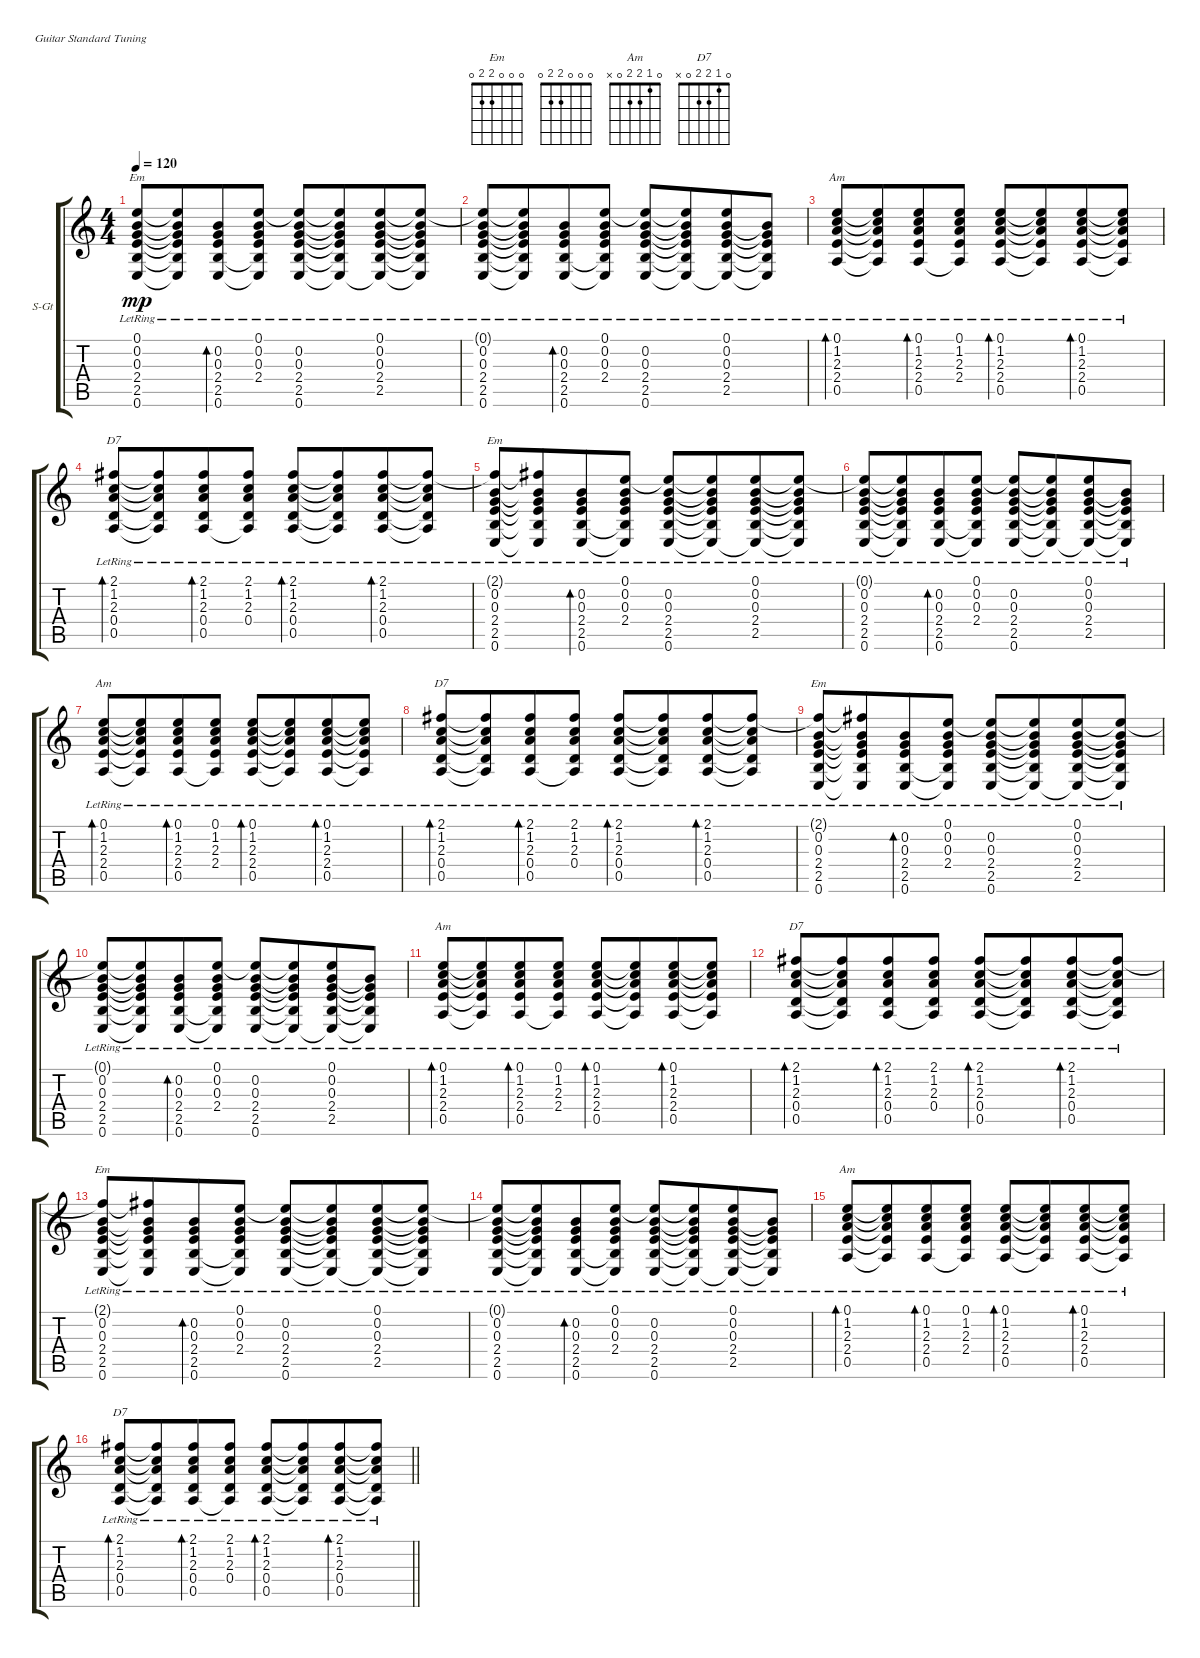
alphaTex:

\bracketExtendMode groupsimilarinstruments
\firstSystemTrackNameOrientation horizontal
\otherSystemsTrackNameOrientation horizontal
\track ("Гитара 1" "S-Gt") {instrument acousticguitarsteel}
\staff {score tabs}
\tuning (E4 B3 G3 D3 A2 E2)
\chord ("Em" 0 0 0 2 2 0)
\chord ("" 0 0 0 2 2 0)
\chord ("Am" 0 1 2 2 0 x)
\chord ("D7" 0 1 2 2 0 x)
\ts (4 4)
\tempo 120
\clef g2
\ks c
(0.2{lr} 0.3{lr} 2.4{lr} 2.5{lr} 0.6{lr} 0.1{lr t}).8{ch "Em" dy mp} (0.1{lr t} 0.2{lr t} 0.3{lr t} 2.4{lr t} 2.5{lr t} 0.6{lr t}).8{beam merge} (0.2{lr} 0.3{lr} 2.4{lr} 2.5{lr} 0.6{lr}).8{bd 120} (0.1{lr} 0.2{lr} 0.3{lr} 2.4{lr} 2.5{lr t} 0.6{lr t}).8 (0.1{lr t} 0.2{lr} 0.3{lr} 2.4{lr} 2.5{lr} 0.6{lr}).8{ch ""} (0.1{lr t} 0.2{lr t} 0.3{lr t} 2.4{lr t} 2.5{lr t} 0.6{lr t}).8{beam merge} (0.1 0.2{lr} 0.3{lr} 2.4{lr} 2.5{lr} 0.6{lr t}).8 (0.2{lr t} 0.3{lr t} 2.4{lr t} 2.5{lr t} 0.6{lr t} 0.1{t}).8 |
(0.2{lr} 0.3{lr} 2.4{lr} 2.5{lr} 0.6{lr} 0.1{t}).8{ch ""} (0.1{t} 0.2{lr t} 0.3{lr t} 2.4{lr t} 2.5{lr t} 0.6{lr t}).8{beam merge} (0.2{lr} 0.3{lr} 2.4{lr} 2.5{lr} 0.6{lr}).8{bd 120} (0.1{lr} 0.2{lr} 0.3{lr} 2.4{lr} 2.5{lr t} 0.6{lr t}).8 (0.1{lr t} 0.2{lr} 0.3{lr} 2.4{lr} 2.5{lr} 0.6{lr}).8{ch ""} (0.1{lr t} 0.2{lr t} 0.3{lr t} 2.4{lr t} 2.5{lr t} 0.6{lr t}).8{beam merge} (0.1 0.2{lr} 0.3{lr} 2.4{lr} 2.5{lr} 0.6{lr t}).8 (0.2{lr t} 0.3{lr t} 2.4{lr t} 2.5{lr t} 0.6{lr t}).8 |
(0.1{lr} 1.2{lr} 2.3{lr} 2.4{lr} 0.5{lr}).8{bd 120 ch "Am"} (0.1{lr t} 1.2{lr t} 2.3{lr t} 2.4{lr t} 0.5{lr t}).8{beam merge} (0.1{lr} 1.2{lr} 2.3{lr} 2.4{lr} 0.5{lr}).8{bd 120} (0.1{lr} 1.2{lr} 2.3{lr} 2.4{lr} 0.5{lr t}).8 (0.1{lr} 1.2{lr} 2.3{lr} 2.4{lr} 0.5{lr}).8{bd 120 ch ""} (0.1{lr t} 1.2{lr t} 2.3{lr t} 2.4{lr t} 0.5{lr t}).8{beam merge} (0.1{lr} 1.2{lr} 2.3{lr} 2.4{lr} 0.5{lr}).8{bd 120} (0.1{lr t} 1.2{lr t} 2.3{lr t} 2.4{lr t} 0.5{lr t}).8 |
(2.1{lr} 1.2{lr} 2.3{lr} 0.4{lr} 0.5{lr}).8{bd 120 ch "D7"} (2.1{lr t} 1.2{lr t} 2.3{lr t} 0.4{lr t} 0.5{lr t}).8{beam merge} (2.1{lr} 1.2{lr} 2.3{lr} 0.4{lr} 0.5{lr}).8{bd 120} (2.1{lr} 1.2{lr} 2.3{lr} 0.4{lr} 0.5{lr t}).8 (2.1{lr} 1.2{lr} 2.3{lr} 0.4{lr} 0.5{lr}).8{bd 120 ch ""} (2.1{lr t} 1.2{lr t} 2.3{lr t} 0.4{lr t} 0.5{lr t}).8{beam merge} (2.1{lr} 1.2{lr} 2.3{lr} 0.4{lr} 0.5{lr}).8{bd 120} (2.1{lr t} 1.2{lr t} 2.3{lr t} 0.4{lr t} 0.5{lr t}).8 |
(0.2{lr} 0.3{lr} 2.4{lr} 2.5{lr} 0.6{lr} 2.1{lr t}).8{ch "Em"} (2.1{lr t} 0.2{lr t} 0.3{lr t} 2.4{lr t} 2.5{lr t} 0.6{lr t}).8{beam merge} (0.2{lr} 0.3{lr} 2.4{lr} 2.5{lr} 0.6{lr}).8{bd 120} (0.1{lr} 0.2{lr} 0.3{lr} 2.4{lr} 2.5{lr t} 0.6{lr t}).8 (0.1{lr t} 0.2{lr} 0.3{lr} 2.4{lr} 2.5{lr} 0.6{lr}).8{ch ""} (0.1{lr t} 0.2{lr t} 0.3{lr t} 2.4{lr t} 2.5{lr t} 0.6{lr t}).8{beam merge} (0.1 0.2{lr} 0.3{lr} 2.4{lr} 2.5{lr} 0.6{lr t}).8 (0.2{lr t} 0.3{lr t} 2.4{lr t} 2.5{lr t} 0.6{lr t} 0.1{t}).8 |
(0.2{lr} 0.3{lr} 2.4{lr} 2.5{lr} 0.6{lr} 0.1{t}).8{ch ""} (0.1{t} 0.2{lr t} 0.3{lr t} 2.4{lr t} 2.5{lr t} 0.6{lr t}).8{beam merge} (0.2{lr} 0.3{lr} 2.4{lr} 2.5{lr} 0.6{lr}).8{bd 120} (0.1{lr} 0.2{lr} 0.3{lr} 2.4{lr} 2.5{lr t} 0.6{lr t}).8 (0.1{lr t} 0.2{lr} 0.3{lr} 2.4{lr} 2.5{lr} 0.6{lr}).8{ch ""} (0.1{lr t} 0.2{lr t} 0.3{lr t} 2.4{lr t} 2.5{lr t} 0.6{lr t}).8{beam merge} (0.1 0.2{lr} 0.3{lr} 2.4{lr} 2.5{lr} 0.6{lr t}).8 (0.2{lr t} 0.3{lr t} 2.4{lr t} 2.5{lr t} 0.6{lr t}).8 |
(0.1{lr} 1.2{lr} 2.3{lr} 2.4{lr} 0.5{lr}).8{bd 120 ch "Am"} (0.1{lr t} 1.2{lr t} 2.3{lr t} 2.4{lr t} 0.5{lr t}).8{beam merge} (0.1{lr} 1.2{lr} 2.3{lr} 2.4{lr} 0.5{lr}).8{bd 120} (0.1{lr} 1.2{lr} 2.3{lr} 2.4{lr} 0.5{lr t}).8 (0.1{lr} 1.2{lr} 2.3{lr} 2.4{lr} 0.5{lr}).8{bd 120 ch ""} (0.1{lr t} 1.2{lr t} 2.3{lr t} 2.4{lr t} 0.5{lr t}).8{beam merge} (0.1{lr} 1.2{lr} 2.3{lr} 2.4{lr} 0.5{lr}).8{bd 120} (0.1{lr t} 1.2{lr t} 2.3{lr t} 2.4{lr t} 0.5{lr t}).8 |
(2.1{lr} 1.2{lr} 2.3{lr} 0.4{lr} 0.5{lr}).8{bd 120 ch "D7"} (2.1{lr t} 1.2{lr t} 2.3{lr t} 0.4{lr t} 0.5{lr t}).8{beam merge} (2.1{lr} 1.2{lr} 2.3{lr} 0.4{lr} 0.5{lr}).8{bd 120} (2.1{lr} 1.2{lr} 2.3{lr} 0.4{lr} 0.5{lr t}).8 (2.1{lr} 1.2{lr} 2.3{lr} 0.4{lr} 0.5{lr}).8{bd 120 ch ""} (2.1{lr t} 1.2{lr t} 2.3{lr t} 0.4{lr t} 0.5{lr t}).8{beam merge} (2.1{lr} 1.2{lr} 2.3{lr} 0.4{lr} 0.5{lr}).8{bd 120} (2.1{lr t} 1.2{lr t} 2.3{lr t} 0.4{lr t} 0.5{lr t}).8 |
(0.2{lr} 0.3{lr} 2.4{lr} 2.5{lr} 0.6{lr} 2.1{lr t}).8{ch "Em"} (2.1{lr t} 0.2{lr t} 0.3{lr t} 2.4{lr t} 2.5{lr t} 0.6{lr t}).8{beam merge} (0.2{lr} 0.3{lr} 2.4{lr} 2.5{lr} 0.6{lr}).8{bd 120} (0.1{lr} 0.2{lr} 0.3{lr} 2.4{lr} 2.5{lr t} 0.6{lr t}).8 (0.1{lr t} 0.2{lr} 0.3{lr} 2.4{lr} 2.5{lr} 0.6{lr}).8{ch ""} (0.1{lr t} 0.2{lr t} 0.3{lr t} 2.4{lr t} 2.5{lr t} 0.6{lr t}).8{beam merge} (0.1 0.2{lr} 0.3{lr} 2.4{lr} 2.5{lr} 0.6{lr t}).8 (0.2{lr t} 0.3{lr t} 2.4{lr t} 2.5{lr t} 0.6{lr t} 0.1{t}).8 |
(0.2{lr} 0.3{lr} 2.4{lr} 2.5{lr} 0.6{lr} 0.1{t}).8{ch ""} (0.1{t} 0.2{lr t} 0.3{lr t} 2.4{lr t} 2.5{lr t} 0.6{lr t}).8{beam merge} (0.2{lr} 0.3{lr} 2.4{lr} 2.5{lr} 0.6{lr}).8{bd 120} (0.1{lr} 0.2{lr} 0.3{lr} 2.4{lr} 2.5{lr t} 0.6{lr t}).8 (0.1{lr t} 0.2{lr} 0.3{lr} 2.4{lr} 2.5{lr} 0.6{lr}).8{ch ""} (0.1{lr t} 0.2{lr t} 0.3{lr t} 2.4{lr t} 2.5{lr t} 0.6{lr t}).8{beam merge} (0.1 0.2{lr} 0.3{lr} 2.4{lr} 2.5{lr} 0.6{lr t}).8 (0.2{lr t} 0.3{lr t} 2.4{lr t} 2.5{lr t} 0.6{lr t}).8 |
(0.1{lr} 1.2{lr} 2.3{lr} 2.4{lr} 0.5{lr}).8{bd 120 ch "Am"} (0.1{lr t} 1.2{lr t} 2.3{lr t} 2.4{lr t} 0.5{lr t}).8{beam merge} (0.1{lr} 1.2{lr} 2.3{lr} 2.4{lr} 0.5{lr}).8{bd 120} (0.1{lr} 1.2{lr} 2.3{lr} 2.4{lr} 0.5{lr t}).8 (0.1{lr} 1.2{lr} 2.3{lr} 2.4{lr} 0.5{lr}).8{bd 120 ch ""} (0.1{lr t} 1.2{lr t} 2.3{lr t} 2.4{lr t} 0.5{lr t}).8{beam merge} (0.1{lr} 1.2{lr} 2.3{lr} 2.4{lr} 0.5{lr}).8{bd 120} (0.1{lr t} 1.2{lr t} 2.3{lr t} 2.4{lr t} 0.5{lr t}).8 |
(2.1{lr} 1.2{lr} 2.3{lr} 0.4{lr} 0.5{lr}).8{bd 120 ch "D7"} (2.1{lr t} 1.2{lr t} 2.3{lr t} 0.4{lr t} 0.5{lr t}).8{beam merge} (2.1{lr} 1.2{lr} 2.3{lr} 0.4{lr} 0.5{lr}).8{bd 120} (2.1{lr} 1.2{lr} 2.3{lr} 0.4{lr} 0.5{lr t}).8 (2.1{lr} 1.2{lr} 2.3{lr} 0.4{lr} 0.5{lr}).8{bd 120 ch ""} (2.1{lr t} 1.2{lr t} 2.3{lr t} 0.4{lr t} 0.5{lr t}).8{beam merge} (2.1{lr} 1.2{lr} 2.3{lr} 0.4{lr} 0.5{lr}).8{bd 120} (2.1{lr t} 1.2{lr t} 2.3{lr t} 0.4{lr t} 0.5{lr t}).8 |
(0.2{lr} 0.3{lr} 2.4{lr} 2.5{lr} 0.6{lr} 2.1{lr t}).8{ch "Em"} (2.1{lr t} 0.2{lr t} 0.3{lr t} 2.4{lr t} 2.5{lr t} 0.6{lr t}).8{beam merge} (0.2{lr} 0.3{lr} 2.4{lr} 2.5{lr} 0.6{lr}).8{bd 120} (0.1{lr} 0.2{lr} 0.3{lr} 2.4{lr} 2.5{lr t} 0.6{lr t}).8 (0.1{lr t} 0.2{lr} 0.3{lr} 2.4{lr} 2.5{lr} 0.6{lr}).8{ch ""} (0.1{lr t} 0.2{lr t} 0.3{lr t} 2.4{lr t} 2.5{lr t} 0.6{lr t}).8{beam merge} (0.1 0.2{lr} 0.3{lr} 2.4{lr} 2.5{lr} 0.6{lr t}).8 (0.2{lr t} 0.3{lr t} 2.4{lr t} 2.5{lr t} 0.6{lr t} 0.1{t}).8 |
(0.2{lr} 0.3{lr} 2.4{lr} 2.5{lr} 0.6{lr} 0.1{t}).8{ch ""} (0.1{t} 0.2{lr t} 0.3{lr t} 2.4{lr t} 2.5{lr t} 0.6{lr t}).8{beam merge} (0.2{lr} 0.3{lr} 2.4{lr} 2.5{lr} 0.6{lr}).8{bd 120} (0.1{lr} 0.2{lr} 0.3{lr} 2.4{lr} 2.5{lr t} 0.6{lr t}).8 (0.1{lr t} 0.2{lr} 0.3{lr} 2.4{lr} 2.5{lr} 0.6{lr}).8{ch ""} (0.1{lr t} 0.2{lr t} 0.3{lr t} 2.4{lr t} 2.5{lr t} 0.6{lr t}).8{beam merge} (0.1 0.2{lr} 0.3{lr} 2.4{lr} 2.5{lr} 0.6{lr t}).8 (0.2{lr t} 0.3{lr t} 2.4{lr t} 2.5{lr t} 0.6{lr t}).8 |
(0.1{lr} 1.2{lr} 2.3{lr} 2.4{lr} 0.5{lr}).8{bd 120 ch "Am"} (0.1{lr t} 1.2{lr t} 2.3{lr t} 2.4{lr t} 0.5{lr t}).8{beam merge} (0.1{lr} 1.2{lr} 2.3{lr} 2.4{lr} 0.5{lr}).8{bd 120} (0.1{lr} 1.2{lr} 2.3{lr} 2.4{lr} 0.5{lr t}).8 (0.1{lr} 1.2{lr} 2.3{lr} 2.4{lr} 0.5{lr}).8{bd 120 ch ""} (0.1{lr t} 1.2{lr t} 2.3{lr t} 2.4{lr t} 0.5{lr t}).8{beam merge} (0.1{lr} 1.2{lr} 2.3{lr} 2.4{lr} 0.5{lr}).8{bd 120} (0.1{lr t} 1.2{lr t} 2.3{lr t} 2.4{lr t} 0.5{lr t}).8 |
\barLineRight lightlight
(2.1{lr} 1.2{lr} 2.3{lr} 0.4{lr} 0.5{lr}).8{bd 120 ch "D7"} (2.1{lr t} 1.2{lr t} 2.3{lr t} 0.4{lr t} 0.5{lr t}).8{beam merge} (2.1{lr} 1.2{lr} 2.3{lr} 0.4{lr} 0.5{lr}).8{bd 120} (2.1{lr} 1.2{lr} 2.3{lr} 0.4{lr} 0.5{lr t}).8 (2.1{lr} 1.2{lr} 2.3{lr} 0.4{lr} 0.5{lr}).8{bd 120 ch ""} (2.1{lr t} 1.2{lr t} 2.3{lr t} 0.4{lr t} 0.5{lr t}).8{beam merge} (2.1{lr} 1.2{lr} 2.3{lr} 0.4{lr} 0.5{lr}).8{bd 120} (2.1{lr t} 1.2{lr t} 2.3{lr t} 0.4{lr t} 0.5{lr t}).8
